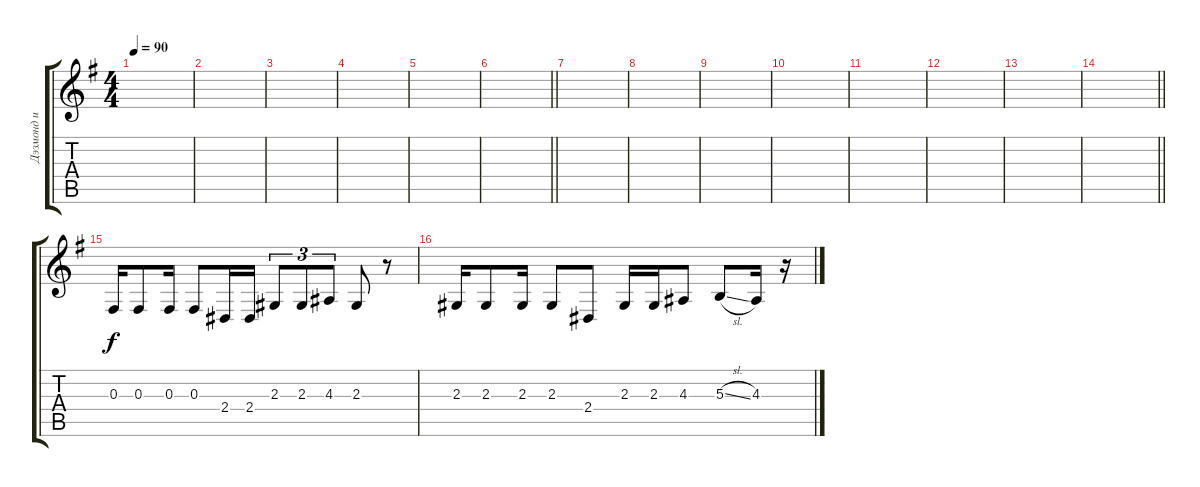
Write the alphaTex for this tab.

\track ("Дэзмонд и Торвальд) Беркут) " "Дэзмонд и ") {instrument trumpet}
\staff {score tabs}
\tuning (Eb4 Bb3 Gb3 Db3 Ab2 Eb2) {hide}
\ts (4 4)
\tempo 90
\clef g2
\ks eminor
|
|
|
|
|
\barLineRight lightlight
|
|
|
|
|
|
|
|
\barLineRight lightlight
|
0.3.16 0.3.8 0.3.16 0.3.8 2.4.16 2.4.16 2.3.8{tu (3 2)} 2.3.8{tu (3 2)} 4.3.8{tu (3 2)} 2.3.8 r.8 |
2.3.16 2.3.8 2.3.16 2.3.8 2.4.8 2.3.16 2.3.16 4.3.8 5.3{sl}.8 4.3.16 r.16
